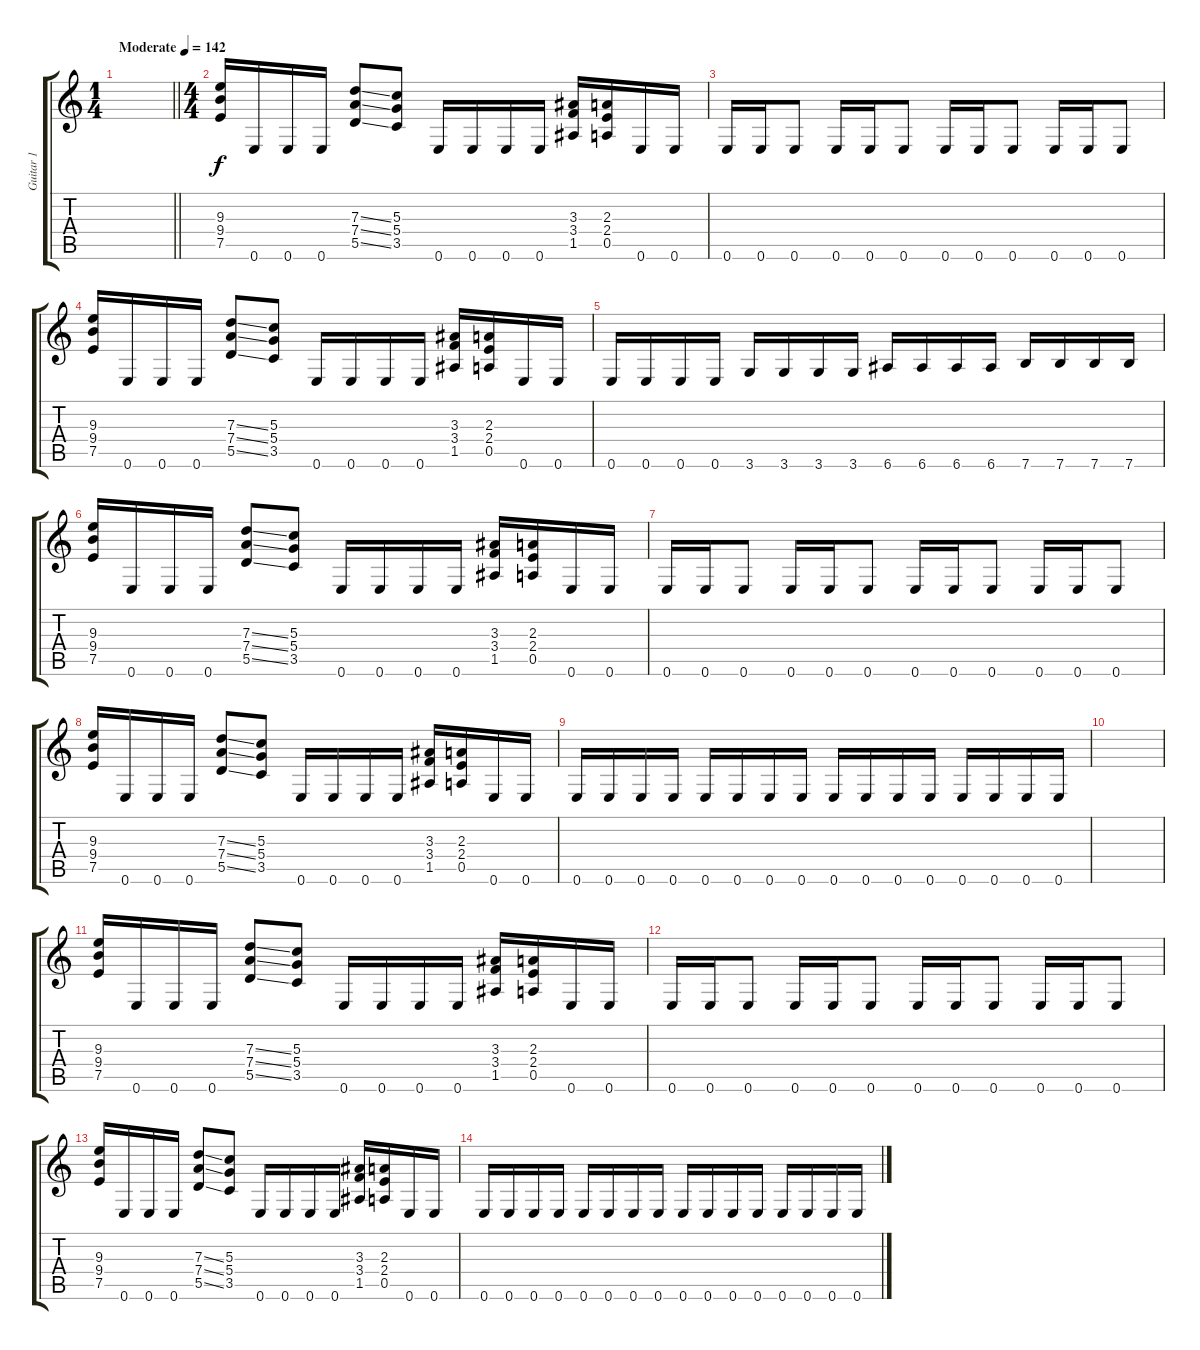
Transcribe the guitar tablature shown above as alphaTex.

\track ("Guitar 1" "Guitar 1") {instrument distortionguitar}
\staff {score tabs}
\tuning (E4 B3 G3 D3 A2 E2) {hide}
\ts (1 4)
\tempo (142 "Moderate")
\clef g2
\barLineRight lightlight
\ks c
|
\ts (4 4)
(9.3 9.4 7.5).16 0.6.16 0.6.16 0.6.16 (7.3{ss} 7.4{ss} 5.5{ss}).8 (5.3 5.4 3.5).8 0.6.16 0.6.16 0.6.16 0.6.16 (3.3 3.4 1.5).16 (2.3 2.4 0.5).16 0.6.16 0.6.16 |
0.6.16 0.6.16 0.6.8 0.6.16 0.6.16 0.6.8 0.6.16 0.6.16 0.6.8 0.6.16 0.6.16 0.6.8 |
(9.3 9.4 7.5).16 0.6.16 0.6.16 0.6.16 (7.3{ss} 7.4{ss} 5.5{ss}).8 (5.3 5.4 3.5).8 0.6.16 0.6.16 0.6.16 0.6.16 (3.3 3.4 1.5).16 (2.3 2.4 0.5).16 0.6.16 0.6.16 |
0.6.16 0.6.16 0.6.16 0.6.16 3.6.16 3.6.16 3.6.16 3.6.16 6.6.16 6.6.16 6.6.16 6.6.16 7.6.16 7.6.16 7.6.16 7.6.16 |
(9.3 9.4 7.5).16 0.6.16 0.6.16 0.6.16 (7.3{ss} 7.4{ss} 5.5{ss}).8 (5.3 5.4 3.5).8 0.6.16 0.6.16 0.6.16 0.6.16 (3.3 3.4 1.5).16 (2.3 2.4 0.5).16 0.6.16 0.6.16 |
0.6.16 0.6.16 0.6.8 0.6.16 0.6.16 0.6.8 0.6.16 0.6.16 0.6.8 0.6.16 0.6.16 0.6.8 |
(9.3 9.4 7.5).16 0.6.16 0.6.16 0.6.16 (7.3{ss} 7.4{ss} 5.5{ss}).8 (5.3 5.4 3.5).8 0.6.16 0.6.16 0.6.16 0.6.16 (3.3 3.4 1.5).16 (2.3 2.4 0.5).16 0.6.16 0.6.16 |
0.6.16 0.6.16 0.6.16 0.6.16 0.6.16 0.6.16 0.6.16 0.6.16 0.6.16 0.6.16 0.6.16 0.6.16 0.6.16 0.6.16 0.6.16 0.6.16 |
|
(9.3 9.4 7.5).16 0.6.16 0.6.16 0.6.16 (7.3{ss} 7.4{ss} 5.5{ss}).8 (5.3 5.4 3.5).8 0.6.16 0.6.16 0.6.16 0.6.16 (3.3 3.4 1.5).16 (2.3 2.4 0.5).16 0.6.16 0.6.16 |
0.6.16 0.6.16 0.6.8 0.6.16 0.6.16 0.6.8 0.6.16 0.6.16 0.6.8 0.6.16 0.6.16 0.6.8 |
(9.3 9.4 7.5).16 0.6.16 0.6.16 0.6.16 (7.3{ss} 7.4{ss} 5.5{ss}).8 (5.3 5.4 3.5).8 0.6.16 0.6.16 0.6.16 0.6.16 (3.3 3.4 1.5).16 (2.3 2.4 0.5).16 0.6.16 0.6.16 |
0.6.16 0.6.16 0.6.16 0.6.16 0.6.16 0.6.16 0.6.16 0.6.16 0.6.16 0.6.16 0.6.16 0.6.16 0.6.16 0.6.16 0.6.16 0.6.16
